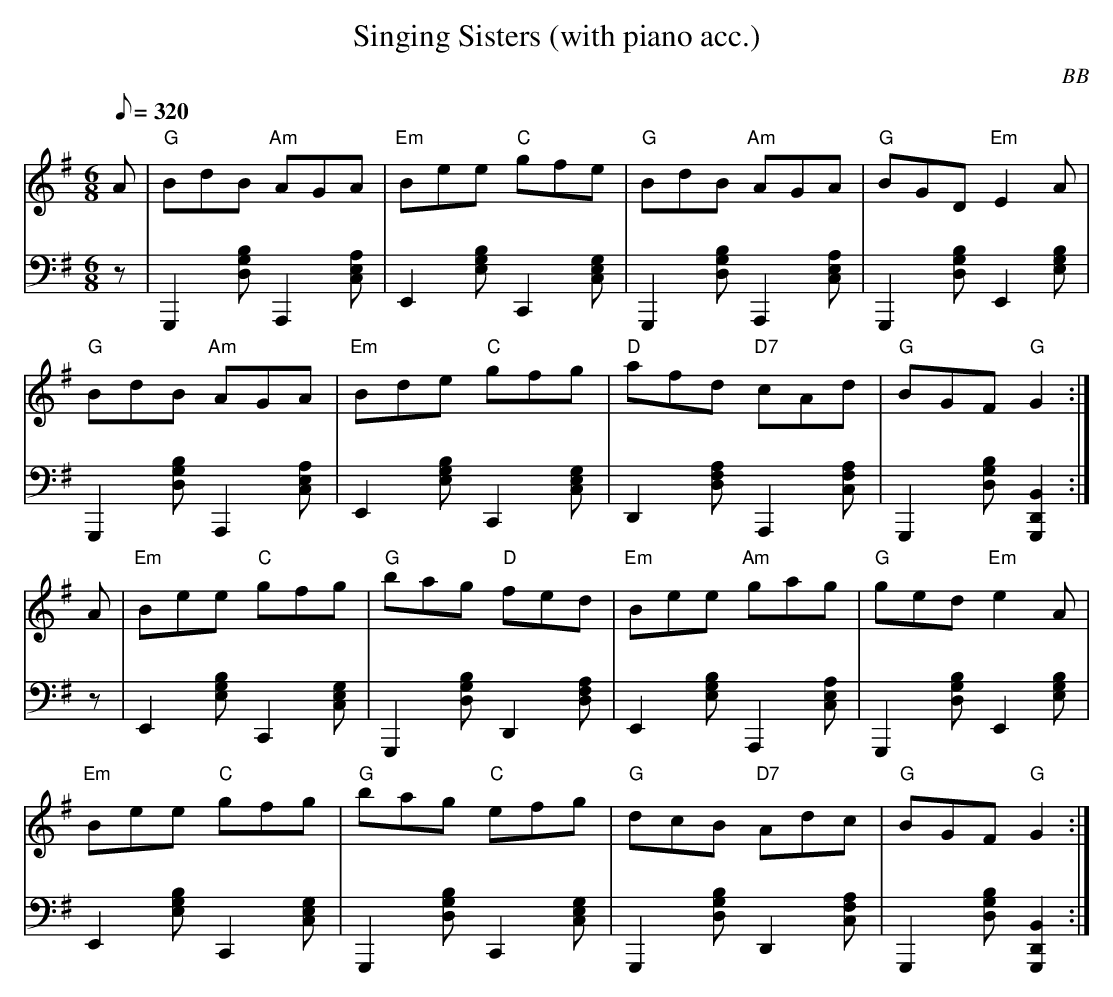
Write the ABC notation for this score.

X:1
T: Singing Sisters (with piano acc.)
C: BB
Q: 1/8=320
M: 6/8
L: 1/8
V: 1 program 1 73 %flute
V: 2 volume=70 clef=bass m=D program 1 01
K: G
[V:1] A |"G"BdB "Am"AGA | "Em"Bee "C"gfe | "G"BdB "Am"AGA | "G"BGD "Em"E2 A |
[V:2] z|G,,2[GBD]A,,2[ACE]|E,2[EGB]C,2[EGC]|G,,2[GBD]A,,2[ACE]|G,,2[GBD]E,2[EGB]|
[V:1] "G"BdB "Am"AGA | "Em"Bde "C"gfg | "D"afd "D7"cAd | "G"BGF "G"G2 :|
[V:2] G,,2[GBD]A,,2[ACE]|E,2[EGB]C,2[EGC]|D,2[AFD]A,,2[AFC]|G,,2[GBD][G,,2B,2D,2]:|
[V:1] A |"Em"Bee "C"gfg | "G"bag "D"fed | "Em"Bee "Am"gag | "G"ged "Em"e2 A |
[V:2] z |E,2[EGB]C,2[EGC]|G,,2[GBD]D,2[AFD]|E,2[EGB]A,,2[ACE]|G,,2[GBD]E,2[EGB]|
[V:1] "Em"Bee "C"gfg | "G"bag "C"efg | "G"dcB "D7"Adc |"G"BGF "G"G2 :|
[V:2] E,2[EGB]C,2[EGC]|G,,2[GBD]C,2[EGC]|G,,2[GBD]D,2[AFC]|G,,2[GBD][G,,2B,2D,2]:|
